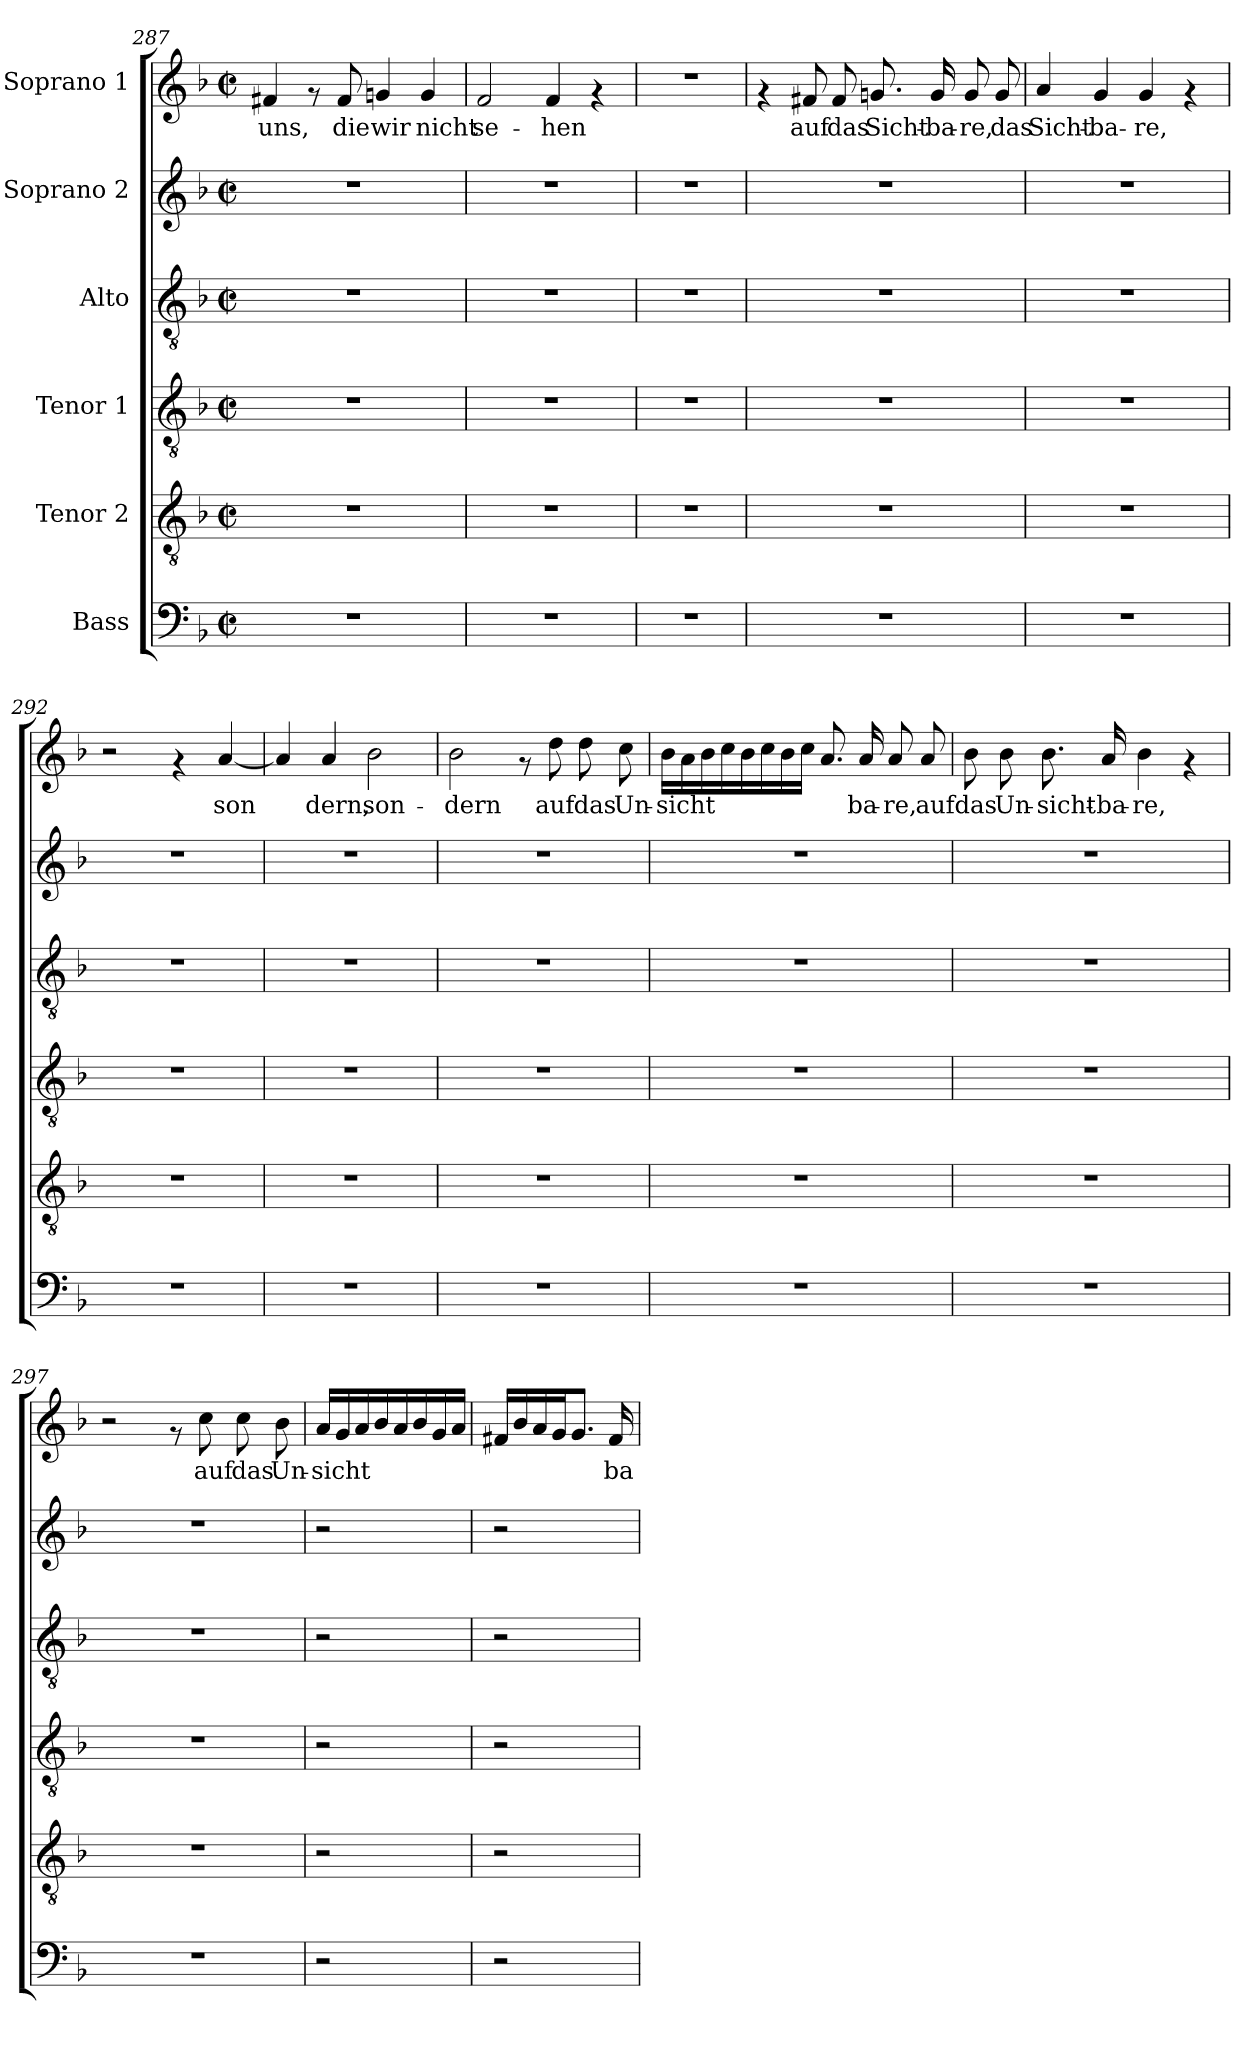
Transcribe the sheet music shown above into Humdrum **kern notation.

**kern	**kern	**kern	**kern	**kern	**kern	**text
*part6	*part5	*part4	*part3	*part2	*part1	*part1
*staff6	*staff5	*staff4	*staff3	*staff2	*staff1	*staff1
*I"Bass	*I"Tenor 2	*I"Tenor 1	*I"Alto	*I"Soprano 2	*I"Soprano 1	*
*clefF4	*clefGv2	*clefGv2	*clefGv2	*clefG2	*clefG2	*
*k[b-]	*k[b-]	*k[b-]	*k[b-]	*k[b-]	*k[b-]	*
*F:	*F:	*F:	*F:	*F:	*F:	*
*M2/2	*M2/2	*M2/2	*M2/2	*M2/2	*M2/2	*
*met(c|)	*met(c|)	*met(c|)	*met(c|)	*met(c|)	*met(c|)	*
=287	=287	=287	=287	=287	=287	=287
!	!	!	!	!	!	!LO:LY:b:cj
1r	1r	1r	1r	1r	4f#X/	uns,
.	.	.	.	.	8rf	.
!	!	!	!	!	!	!LO:LY:b:cj
.	.	.	.	.	8f#/	die
!	!	!	!	!	!	!LO:LY:b:cj
.	.	.	.	.	4gn/	wir
!	!	!	!	!	!	!LO:LY:b:cj
.	.	.	.	.	4g/	nicht
=288	=288	=288	=288	=288	=288	=288
!	!	!	!	!	!	!LO:LY:b:cj
1r	1r	1r	1r	1r	2f/	se-
!	!	!	!	!	!	!LO:LY:b:cj
.	.	.	.	.	4f/	-hen
.	.	.	.	.	4rf	.
=289	=289	=289	=289	=289	=289	=289
1r	1r	1r	1r	1r	1r	.
!!LO:PB:g=z
=290	=290	=290	=290	=290	=290	=290
1r	1r	1r	1r	1r	4rf	.
!	!	!	!	!	!	!LO:LY:b:cj
.	.	.	.	.	8f#X/	auf
!	!	!	!	!	!	!LO:LY:b:cj
.	.	.	.	.	8f#/	das
!	!	!	!	!	!	!LO:LY:b:cj
.	.	.	.	.	8.gn/	Sicht-
!	!	!	!	!	!	!LO:LY:b:cj
.	.	.	.	.	16g/	-ba-
!	!	!	!	!	!	!LO:LY:b:cj
.	.	.	.	.	8g/	-re,
!	!	!	!	!	!	!LO:LY:b:cj
.	.	.	.	.	8g/	das
=291	=291	=291	=291	=291	=291	=291
!	!	!	!	!	!	!LO:LY:b:cj
1r	1r	1r	1r	1r	4a/	Sicht-
!	!	!	!	!	!	!LO:LY:b:cj
.	.	.	.	.	4g/	-ba-
!	!	!	!	!	!	!LO:LY:b:cj
.	.	.	.	.	4g/	-re,
.	.	.	.	.	4rf	.
=292	=292	=292	=292	=292	=292	=292
1r	1r	1r	1r	1r	2r	.
.	.	.	.	.	4rf	.
!	!	!	!	!	!	!LO:LY:b:cj
.	.	.	.	.	[<4a/	son-
=293	=293	=293	=293	=293	=293	=293
!	!	!	!	!	!	!LO:LY:b:cj
1r	1r	1r	1r	1r	4a/]	--
!	!	!	!	!	!	!LO:LY:b:cj
.	.	.	.	.	4a/	-dern,
!	!	!	!	!	!	!LO:LY:b:cj
.	.	.	.	.	2b-\	son-
=294	=294	=294	=294	=294	=294	=294
!	!	!	!	!	!	!LO:LY:b:cj
1r	1r	1r	1r	1r	2b-\	-dern
.	.	.	.	.	8rf	.
!	!	!	!	!	!	!LO:LY:b:cj
.	.	.	.	.	8dd\	auf
!	!	!	!	!	!	!LO:LY:b:cj
.	.	.	.	.	8dd\	das
!	!	!	!	!	!	!LO:LY:b:cj
.	.	.	.	.	8cc\	Un-
!!LO:LB:g=z
=295	=295	=295	=295	=295	=295	=295
!	!	!	!	!	!	!LO:LY:b:cj
1r	1r	1r	1r	1r	16b-\L	-sicht-
!	!	!	!	!	!	!LO:LY:b:cj
.	.	.	.	.	16a\	--
!	!	!	!	!	!	!LO:LY:b:cj
.	.	.	.	.	16b-\	--
!	!	!	!	!	!	!LO:LY:b:cj
.	.	.	.	.	16cc\	--
!	!	!	!	!	!	!LO:LY:b:cj
.	.	.	.	.	16b-\	--
!	!	!	!	!	!	!LO:LY:b:cj
.	.	.	.	.	16cc\	--
!	!	!	!	!	!	!LO:LY:b:cj
.	.	.	.	.	16b-\	--
!	!	!	!	!	!	!LO:LY:b:cj
.	.	.	.	.	16cc\J	--
!	!	!	!	!	!	!LO:LY:b:cj
.	.	.	.	.	8.a/	--
!	!	!	!	!	!	!LO:LY:b:cj
.	.	.	.	.	16a/	-ba-
!	!	!	!	!	!	!LO:LY:b:cj
.	.	.	.	.	8a/	-re,
!	!	!	!	!	!	!LO:LY:b:cj
.	.	.	.	.	8a/	auf
=296	=296	=296	=296	=296	=296	=296
!	!	!	!	!	!	!LO:LY:b:cj
1r	1r	1r	1r	1r	8b-\	das
!	!	!	!	!	!	!LO:LY:b:cj
.	.	.	.	.	8b-\	Un-
!	!	!	!	!	!	!LO:LY:b:cj
.	.	.	.	.	8.b-\	-sicht-
!	!	!	!	!	!	!LO:LY:b:cj
.	.	.	.	.	16a/	-ba-
!	!	!	!	!	!	!LO:LY:b:cj
.	.	.	.	.	4b-\	-re,
.	.	.	.	.	4rf	.
=297	=297	=297	=297	=297	=297	=297
1r	1r	1r	1r	1r	2r	.
.	.	.	.	.	8rf	.
!	!	!	!	!	!	!LO:LY:b:cj
.	.	.	.	.	8cc\	auf
!	!	!	!	!	!	!LO:LY:b:cj
.	.	.	.	.	8cc\	das
!	!	!	!	!	!	!LO:LY:b:cj
.	.	.	.	.	8b-\	Un-
=298	=298	=298	=298	=298	=298	=298
!	!	!	!	!	!	!LO:LY:b:cj
2r	2r	2r	2r	2r	16a/L	-sicht-
!	!	!	!	!	!	!LO:LY:b:cj
.	.	.	.	.	16g/	--
!	!	!	!	!	!	!LO:LY:b:cj
.	.	.	.	.	16a/	--
!	!	!	!	!	!	!LO:LY:b:cj
.	.	.	.	.	16b-/	--
!	!	!	!	!	!	!LO:LY:b:cj
.	.	.	.	.	16a/	--
!	!	!	!	!	!	!LO:LY:b:cj
.	.	.	.	.	16b-/	--
!	!	!	!	!	!	!LO:LY:b:cj
.	.	.	.	.	16g/	--
!	!	!	!	!	!	!LO:LY:b:cj
.	.	.	.	.	16a/J	--
!!LO:LB:g=z
=299	=299	=299	=299	=299	=299	=299
!	!	!	!	!	!	!LO:LY:b:cj
2r	2r	2r	2r	2r	16f#X/L	--
!	!	!	!	!	!	!LO:LY:b:cj
.	.	.	.	.	16b-/	--
!	!	!	!	!	!	!LO:LY:b:cj
.	.	.	.	.	16a/	--
!	!	!	!	!	!	!LO:LY:b:cj
.	.	.	.	.	16g/	--
!	!	!	!	!	!	!LO:LY:b:cj
.	.	.	.	.	8.g/J	--
!	!	!	!	!	!	!LO:LY:b:cj
.	.	.	.	.	16f#/	-ba-
=	=	=	=	=	=	=
*-	*-	*-	*-	*-	*-	*-
